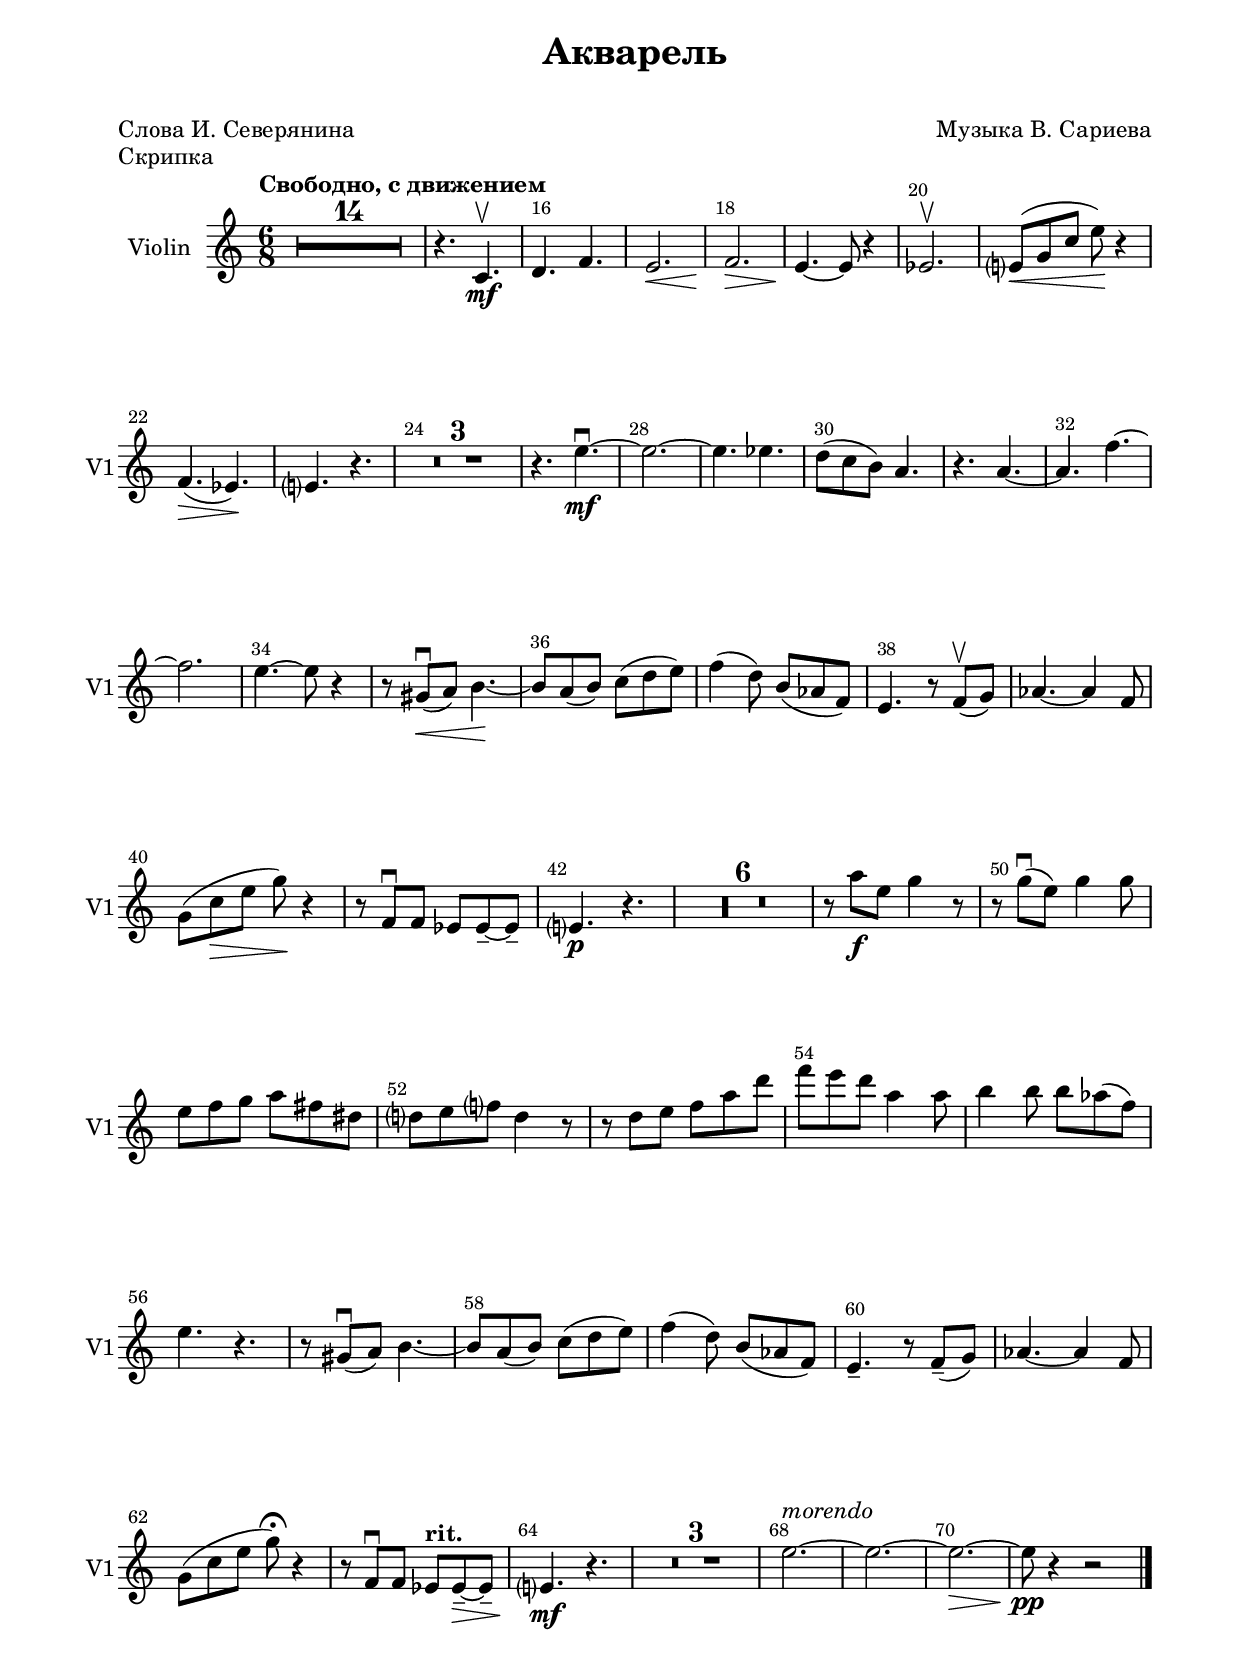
\version "2.18.2"

% закомментируйте строку ниже, чтобы получался pdf с навигацией
#(ly:set-option 'point-and-click #f)
#(ly:set-option 'midi-extension "mid")
#(set-default-paper-size "a4")
%#(set-global-staff-size 17.8)

\header {
  title = "Акварель"
  subtitle = " "
  %opus = "№ 140"
  composer = "Музыка В. Сариева"
  poet = "Слова И. Северянина"
  %arranger = "перелож для см. хора"
  % Удалить строку версии LilyPond 
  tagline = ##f
}

\paper {
  top-margin = 10
  left-margin = 20
  right-margin = 15
  bottom-margin = 14
  indent = 15
  %ragged-bottom = ##t
  ragged-last-bottom = ##f
}

%make visible number of every 2-nd bar
secondbar = {
  \override Score.BarNumber.break-visibility = #end-of-line-invisible
  \override Score.BarNumber.X-offset = #1
  \override Score.BarNumber.self-alignment-X = #LEFT
  \set Score.barNumberVisibility = #(every-nth-bar-number-visible 2)
}

globali = {
  \key c \major
  \time 6/8
  \secondbar
  \tempo "Свободно, с движением"
}

global = {
  \globali
  \autoBeamOff
  \override MultiMeasureRest.expand-limit = #3
  \set Score.skipBars = ##t
  \override Score.BarNumber.break-visibility = #end-of-line-invisible
  \set Score.barNumberVisibility = #(every-nth-bar-number-visible 2)
}

%use this as temporary line break
abr = { \break }

% uncommend next line when finished
%abr = {}

%once hide accidental (runaround for cadenza
nat = { \once \hide Accidental }
breathes = { \once \override BreathingSign.text = \markup { \musicglyph #"scripts.tickmark" } \breathe }


violinone = \relative c' {
  \globali
  R2.*14
  r4. c4.\upbow\mf
  d f |
  e2.\< |
  f\> |
  e4.~\! e8 r4 |
  es2.\upbow |
  e8(\< g c e)\! r4 |
  f,4.(\> es)\! |
  e r |
  R2.*3 |
  r4. e'\mf\downbow~ |
  e2.~ |
  e4. es |
  d8( c b) a4. |
  r a~ |
  a f'~ |
  f2. |
  e4.~ e8 r4 |
  r8 gis,\downbow\<( a) b4.~\! |
  b8 a( b) c( d e) |
  f4( d8) b( as f) |
  e4. r8 f\upbow( g) |
  as4.~ as4 f8 |
  g( c\> e g)\! r4 |
  r8 f,\downbow f es es--~ es-- |
  e4.\p r |
  R2.*6 |
  r8 a'8\f e g4 r8 |
   r g\downbow( e) g4 g8 |
   e f g a fis dis |
   d e f d4 r8 |
   r d e f a d |
   f e d a4 a8 |
   b4 b8 b as( f) |
   e4. r |
   r8 gis,(\downbow a) b4.~ |
   b8 a( b) c( d e) |
   f4( d8) b( as f) |
   e4.-- r8 f8--( g) |
   as4.~ as4 f8 |
   g( c e g8)\fermata r4 |
   r8 f,\downbow f es^\markup\bold"rit." es--~\>es-- |
   e4.\mf r |
   R2.*3 |
   e'2.^\markup\italic"morendo"~ |
   e~ |
   e~\> |
   e8\pp r4 r2
   \bar "|."
  
}


violiniPartOne = \new Staff \with {
  instrumentName = "Violin"
  shortInstrumentName = "V1"
  midiInstrument = "violin"
} <<
     \oneVoice \violinone
  >>
  


\bookpart {
  \header { piece = "Скрипка" }
  \score {
    %  \transpose c bes {
    <<
      \set Score.skipBars = ##t
      \violiniPartOne
    >>
    %  }  % transposeµ
    \layout { 
      \context {
        \Score
      }
      \context {
        \Staff
        \accidentalStyle modern-voice-cautionary
        \RemoveEmptyStaves
         \override VerticalAxisGroup.remove-first = ##t
      }
    }
  }
}


\include "articulate.ly"

% midi output
\bookpart {
  \score {
    \unfoldRepeats \articulate
    %  \transpose c bes {
    <<
      \violiniPartOne
     
    >>
    %  }  % transposeµ
    \midi {
      \tempo 4=160
    }
  }
}

